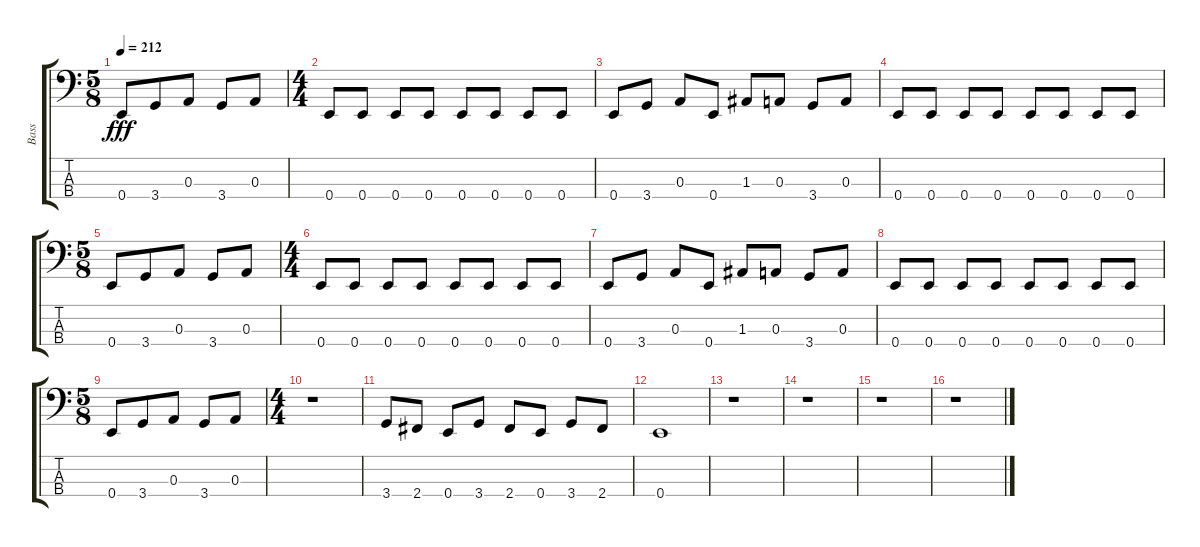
\track ("Bass" "Bass") {instrument electricbassfinger}
\staff {score tabs}
\tuning (G2 D2 A1 E1) {hide}
\ts (5 8)
\tempo 212
\clef f4
\ks c
0.4.8{dy fff} 3.4.8 0.3.8 3.4.8 0.3.8 |
\ts (4 4)
0.4.8 0.4.8 0.4.8 0.4.8 0.4.8 0.4.8 0.4.8 0.4.8 |
0.4.8 3.4.8 0.3.8 0.4.8 1.3.8 0.3.8 3.4.8 0.3.8 |
0.4.8 0.4.8 0.4.8 0.4.8 0.4.8 0.4.8 0.4.8 0.4.8 |
\ts (5 8)
0.4.8 3.4.8 0.3.8 3.4.8 0.3.8 |
\ts (4 4)
0.4.8 0.4.8 0.4.8 0.4.8 0.4.8 0.4.8 0.4.8 0.4.8 |
0.4.8 3.4.8 0.3.8 0.4.8 1.3.8 0.3.8 3.4.8 0.3.8 |
0.4.8 0.4.8 0.4.8 0.4.8 0.4.8 0.4.8 0.4.8 0.4.8 |
\ts (5 8)
0.4.8 3.4.8 0.3.8 3.4.8 0.3.8 |
\ts (4 4)
r.1 |
3.4.8 2.4.8 0.4.8 3.4.8 2.4.8 0.4.8 3.4.8 2.4.8 |
0.4.1 |
r.1 |
r.1 |
r.1 |
r.1
